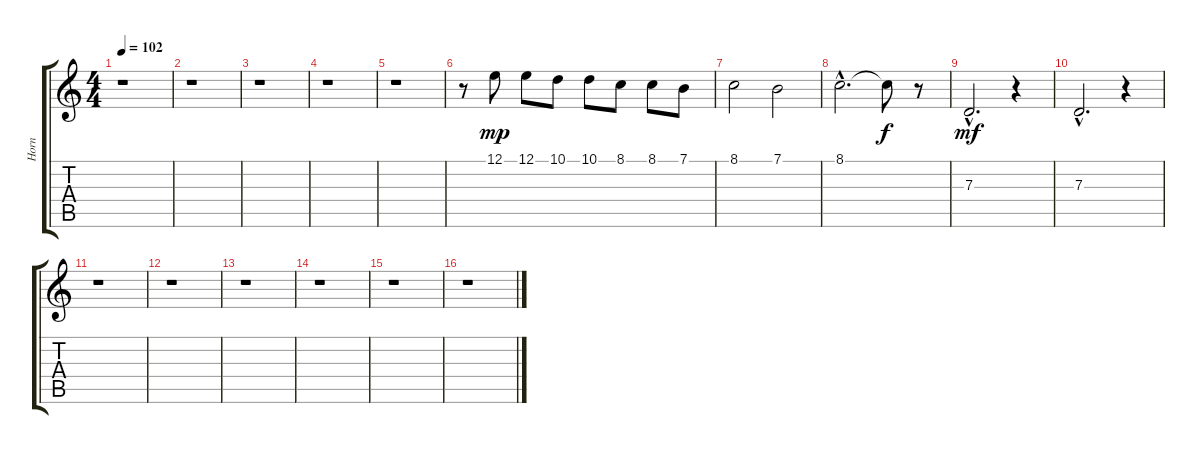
\track ("Horn" "Horn") {instrument frenchhorn}
\staff {score tabs}
\tuning (E4 B3 G3 D3 A2 E2) {hide}
\ts (4 4)
\tempo 102
\clef g2
\ks c
r.1{dy mp} |
r.1 |
r.1 |
r.1 |
r.1 |
r.8 12.1.8 12.1.8 10.1.8 10.1.8 8.1.8 8.1.8 7.1.8 |
8.1.2 7.1.2 |
8.1{hac}.2{d} 8.1{t}.8{dy f} r.8 |
7.3{hac}.2{d dy mf} r.4 |
7.3{hac}.2{d} r.4 |
r.1 |
r.1 |
r.1 |
r.1 |
r.1 |
r.1
